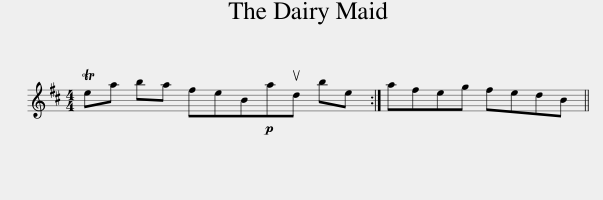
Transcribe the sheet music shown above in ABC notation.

X:1
L:1/8
M:4/4
I:linebreak $
K:D
V:1 treble
V:1
 Tea ba feB!p!aud be :| afeg fedB || %2
